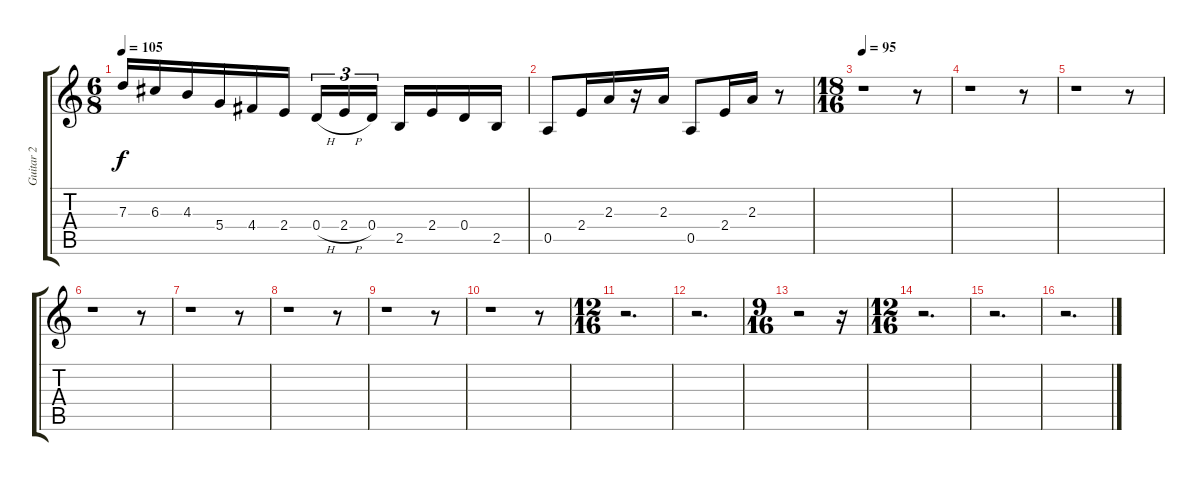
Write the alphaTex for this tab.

\track ("Guitar 2" "Guitar 2") {instrument acousticguitarsteel}
\staff {score tabs}
\tuning (E4 B3 G3 D3 A2 E2) {hide}
\ts (6 8)
\tempo 105
\clef g2
\ks c
7.3.16{dy f} 6.3.16 4.3.16 5.4.16 4.4.16 2.4.16 0.4{h}.16{tu (3 2)} 2.4{h}.16{tu (3 2)} 0.4.16{tu (3 2)} 2.5.16 2.4.16 0.4.16 2.5.16 |
0.5.8 2.4.16 2.3.16 r.16 2.3.16 0.5.8 2.4.16 2.3.16 r.8 |
\ts (18 16)
\tempo 95
r.1 r.8 |
r.1 r.8 |
r.1 r.8 |
r.1 r.8 |
r.1 r.8 |
r.1 r.8 |
r.1 r.8 |
r.1 r.8 |
\ts (12 16)
r.2{d} |
r.2{d} |
\ts (9 16)
r.2 r.16 |
\ts (12 16)
r.2{d} |
r.2{d} |
r.2{d}
